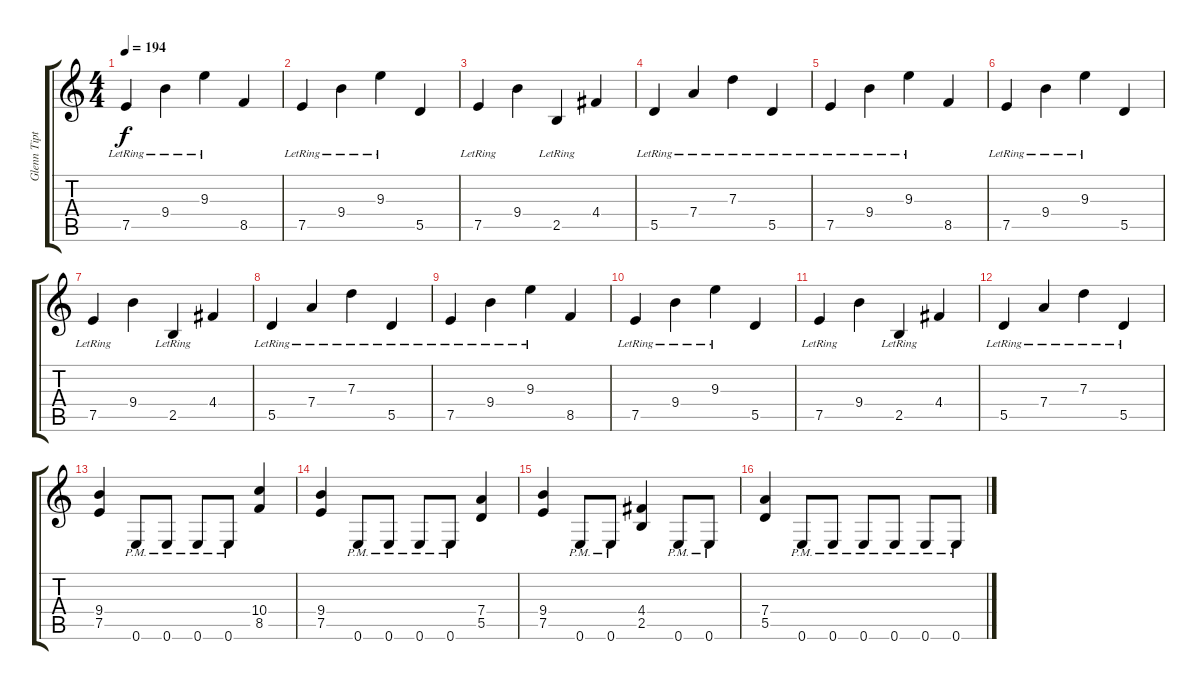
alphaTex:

\track ("Glenn Tipton" "Glenn Tipt") {instrument distortionguitar}
\staff {score tabs}
\tuning (E4 B3 G3 D3 A2 E2) {hide}
\ts (4 4)
\tempo 194
\clef g2
\ks c
7.5{lr}.4{dy f instrument electricguitarclean} 9.4{lr}.4 9.3{lr}.4 8.5.4 |
7.5{lr}.4 9.4{lr}.4 9.3{lr}.4 5.5.4 |
7.5{lr}.4 9.4.4 2.5{lr}.4 4.4.4 |
5.5{lr}.4 7.4{lr}.4 7.3{lr}.4 5.5{lr}.4 |
7.5{lr}.4 9.4{lr}.4 9.3{lr}.4 8.5.4 |
7.5{lr}.4 9.4{lr}.4 9.3{lr}.4 5.5.4 |
7.5{lr}.4 9.4.4 2.5{lr}.4 4.4.4 |
5.5{lr}.4 7.4{lr}.4 7.3{lr}.4 5.5{lr}.4 |
7.5{lr}.4 9.4{lr}.4 9.3{lr}.4 8.5.4 |
7.5{lr}.4 9.4{lr}.4 9.3{lr}.4 5.5.4 |
7.5{lr}.4 9.4.4 2.5{lr}.4 4.4.4 |
5.5{lr}.4 7.4{lr}.4 7.3{lr}.4 5.5{lr}.4 |
(9.4 7.5).4{instrument distortionguitar} 0.6{pm}.8 0.6{pm}.8 0.6{pm}.8 0.6{pm}.8 (10.4 8.5).4 |
(9.4 7.5).4 0.6{pm}.8 0.6{pm}.8 0.6{pm}.8 0.6{pm}.8 (7.4 5.5).4 |
(9.4 7.5).4 0.6{pm}.8 0.6{pm}.8 (4.4 2.5).4 0.6{pm}.8 0.6{pm}.8 |
(7.4 5.5).4 0.6{pm}.8 0.6{pm}.8 0.6{pm}.8 0.6{pm}.8 0.6{pm}.8 0.6{pm}.8
